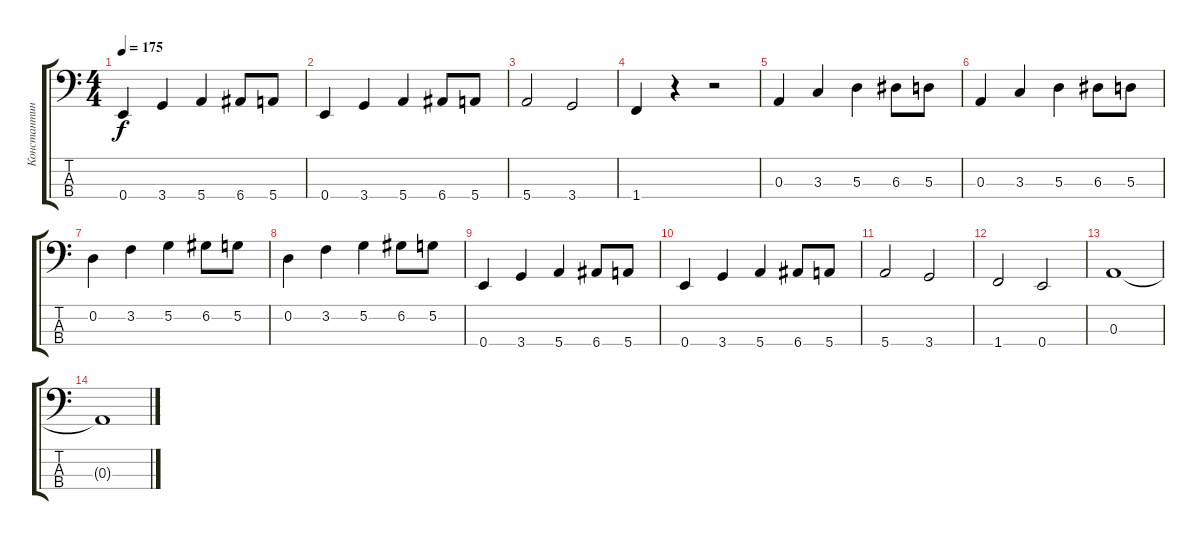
\track ("Константин Бекрев" "Константин") {instrument electricbasspick}
\staff {score tabs}
\tuning (G2 D2 A1 E1) {hide}
\ts (4 4)
\tempo 175
\clef f4
\ks c
0.4.4{dy f} 3.4.4 5.4.4 6.4.8 5.4.8 |
0.4.4 3.4.4 5.4.4 6.4.8 5.4.8 |
5.4.2 3.4.2 |
1.4.4 r.4 r.2 |
0.3.4 3.3.4 5.3.4 6.3.8 5.3.8 |
0.3.4 3.3.4 5.3.4 6.3.8 5.3.8 |
0.2.4 3.2.4 5.2.4 6.2.8 5.2.8 |
0.2.4 3.2.4 5.2.4 6.2.8 5.2.8 |
0.4.4 3.4.4 5.4.4 6.4.8 5.4.8 |
0.4.4 3.4.4 5.4.4 6.4.8 5.4.8 |
5.4.2 3.4.2 |
1.4.2 0.4.2 |
0.3.1 |
0.3{t}.1
